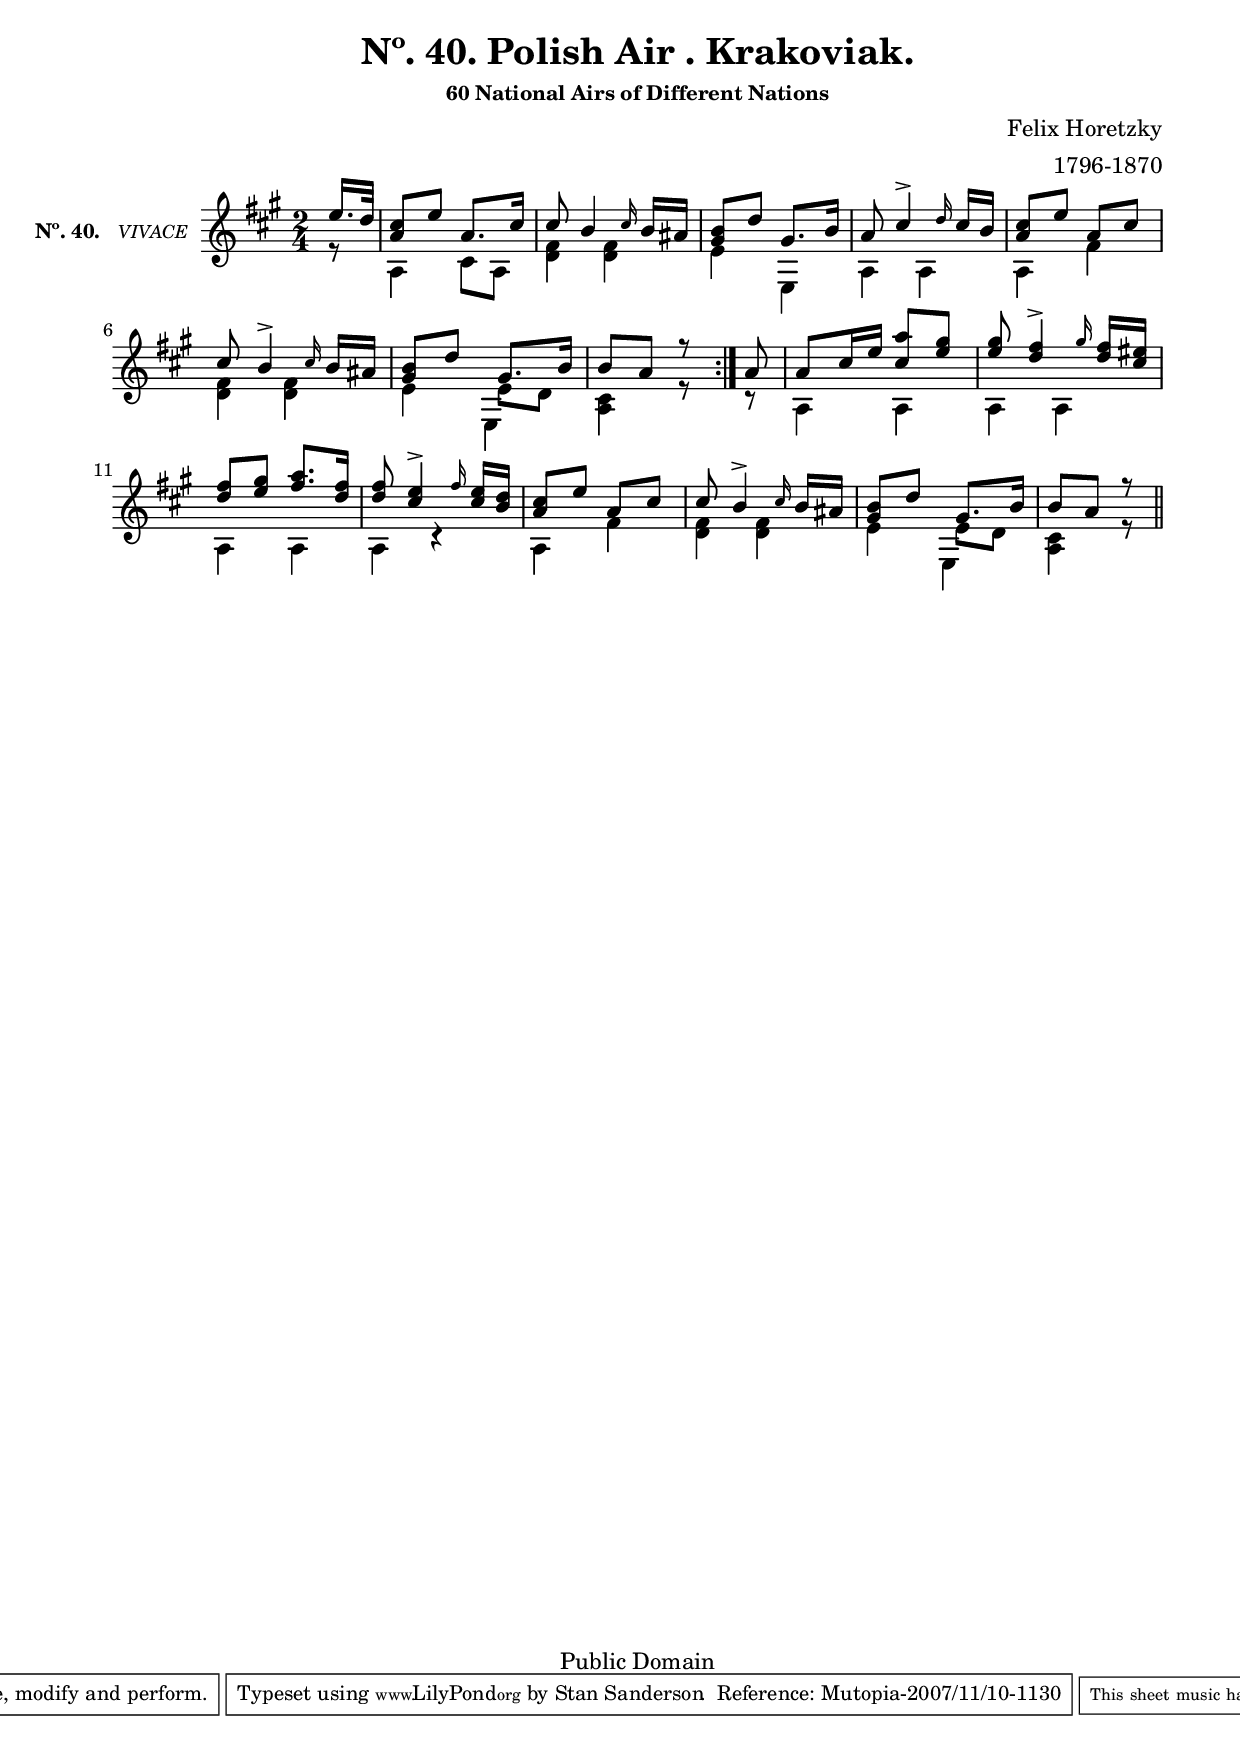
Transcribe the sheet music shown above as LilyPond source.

% Entered on Nov 9, 2007
\version "2.11.34"
%#(set-global-staff-size 17) 

\paper {
%	#(set-paper-size "a4")
%	#(set-paper-size "letter")
	left-margin = 0.75 \in
	line-width = 7.0 \in
	between-system-padding = #2.0
	between-system-space = #2.0
	ragged-last-bottom = ##t 
	ragged-bottom = ##f
}

\header {
	title = "Nº. 40. Polish Air . Krakoviak."
	subtitle = ""
	subsubtitle = "60 National Airs of Different Nations"
	composer = \markup{\column \right-align 
	{\line {Felix Horetzky} 1796-1870}}
	meter = ""
% MUTOPIA
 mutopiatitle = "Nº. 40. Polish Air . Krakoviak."
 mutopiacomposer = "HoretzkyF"
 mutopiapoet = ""
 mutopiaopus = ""
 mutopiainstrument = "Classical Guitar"
 date = "unk"
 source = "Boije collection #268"
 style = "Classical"
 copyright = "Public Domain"
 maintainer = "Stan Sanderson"
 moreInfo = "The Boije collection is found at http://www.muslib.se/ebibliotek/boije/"
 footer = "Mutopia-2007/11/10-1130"
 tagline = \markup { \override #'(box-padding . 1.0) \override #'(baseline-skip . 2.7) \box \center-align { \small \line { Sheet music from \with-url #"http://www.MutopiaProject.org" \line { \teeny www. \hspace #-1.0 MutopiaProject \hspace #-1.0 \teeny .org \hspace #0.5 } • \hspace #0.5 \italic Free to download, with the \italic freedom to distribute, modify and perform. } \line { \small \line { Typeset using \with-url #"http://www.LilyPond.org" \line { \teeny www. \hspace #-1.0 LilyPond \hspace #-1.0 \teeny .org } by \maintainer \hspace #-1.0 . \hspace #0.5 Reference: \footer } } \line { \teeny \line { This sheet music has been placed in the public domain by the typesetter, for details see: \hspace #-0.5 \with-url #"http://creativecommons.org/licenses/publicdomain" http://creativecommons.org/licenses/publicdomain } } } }
}

%%%%%%%%%%%%%%%%%%%%%%%%%%%%%%%%%%%%
%%
%% Source & comments
%%	
%%  	Felix Horetzky was born in Horyszów Ruski, Poland, January 1, 1796.
%%	Little is known about he came to the guitar. He traveled to Vienna
%%	to study under master guitarrist, Mauro Giuliani. He traveled
%%  	extensively in Europe as a concert performer and teacher. He wrote
%%  	between 100 and 150 pieces for the guitar. He died in Edinburgh
%%  	on October 6, 1870.
%%
%%	This piece is from #268, "60 National Airs of Different Nations",
%%	in the Boije collection and is in the public domain.
%%	
%%	<http://www.muslib.se/ebibliotek/boije/>
%%	Publisher: Chappell (London), no date given.
%%
%%	Carl Boije (1849-1923) was an amateur guitarist whose vast collection
%%	was donated to the State Library of Sweden after his death.
%%
%%	The dynamic markings for the most part follow the original score; obvious
%%	notation errors have been corrected.
%%
%%%%%%%%%%%%%%%%%%%%%%%%%%%%%%%%%%%%

\include "english.ly"

%%%% shortcuts

dol = \markup { \smaller\italic "dolce."}
cres = \markup{\smaller\italic"cresc:"}
cress = \markup{\tiny\smaller\italic"cresc:"}
espr = \markup{\smaller\italic"espres:"}
rit = \markup{\smaller\italic"ritard:"}
atem = \markup{\smaller\italic"a tempo:"}
smz = \markup{\smaller\italic"smorz:"} % smorzando
showTup = { \override TupletNumber #'transparent = ##f
		\override TupletBracket #'transparent = ##f }
hideTup = { \override TupletNumber #'transparent = ##t
		\override TupletBracket #'transparent = ##t }
seg = \markup {\smaller \smaller \musicglyph #"scripts.segno"}
cod = \markup {\smaller \vcenter "to" \hspace #0.7 \smaller \vcenter \musicglyph #"scripts.coda"}
toseg = \markup { \bold \vcenter "to" \hspace #0.7 \vcenter \smaller \musicglyph #"scripts.segno" }
fin = \markup {\smaller \smaller \bold \italic "Fine."}		
I = \once \override NoteColumn #'ignore-collision = ##t
sdu = \once \override Stem #'direction = #UP
sdd = \once \override Stem #'direction = #DOWN

%% End shortcuts


%%%%%%%%%%
%% Reminders
%
%    \once \override DynamicText #'extra-offset = #'(-3.75 . 5.5)
%    \once \override TextScript #'extra-offset = #'( 0.8 . -2.3 )
%    \once \override Stem #'length-fraction = #0.8
%    \once \override Beam #'positions = #'(-2.2 . -3.0)
%
%%%%%%%%%%

upper = \relative c''{
	\set Staff.instrumentName=\markup{ \center-align 
	{\smaller\bold "Nº. 40.  " \smaller\smaller\italic "VIVACE  " 
	}}
	\repeat volta 2 {
		\partial 8*1 e16. d32 |
		<cs a>8 e a,8. cs16 |
		cs8 b4 \grace cs16 b16 as |
		<b gs>8 d gs,8. b16 |
		a8 cs4-> \grace d16 cs16 b |
%% segno
		<cs a>8 e a, cs |
		cs b4-> \grace cs16 b16 as |
		<b gs>8 d <<{gs,8. b16}\\
		{\override Beam #'positions = #'(-3.4 . -4.0) e,8 d}>> |
		b'8 a r 
	}
	a |
	a[ cs16 e] <a cs,>8 <gs e> |
	<gs e>8 <fs d>4-> \grace gs16 <fs d>16 <es cs> |
	<fs d>8 <gs e> <a fs>8. <fs d>16 |
	<fs d>8 <e cs>4-> \grace fs16 <e cs>16 <d b> |
	<cs a>8 e a, cs |
	cs b4-> \grace cs16 b16 as |
	<b gs>8 d <<{gs,8. b16}\\
	{\override Beam #'positions = #'(-3.4 . -4.0) e,8 d}>> |
	b'8 a r 
}


lower = \relative c' { 
	\override Staff.NoteCollision 
	#'merge-differently-headed = ##t
	\set fingeringOrientations = #'(left)
	 \once \override DynamicText #'extra-offset = #'(-2.5 . 1.5)
	 \repeat volta 2 {
		 \partial 8*1 r8 |
		 a4 cs8 a |
		 <fs' d>4 <fs d> |
		 e e, |
		 a a |
%% segno
		a fs' |
		<fs d> <fs d> |
		e e, |
		<cs' a> r8
	 }
	 r |
	 a4 a |
	 a a|
	 a a |
	 a r |
	 a fs' |
	<fs d> <fs d> |
	e e, |
	<cs' a> r8
}

staffClassicalGuitar = \new Staff  {
		\time 2/4
		\key a \major
		\set Staff.connectArpeggios = ##t
		\set Staff.midiInstrument="acoustic guitar (nylon)"
		<<
			\new Voice = A { \voiceOne  \upper }
			\new Voice = C { \voiceFour  \lower }
		>>
		\bar "||"   %%  "|."
}

\score { 
		<<
			\staffClassicalGuitar
		>>
		}
		
\layout  {\context {
   \Staff
   \consists Span_arpeggio_engraver
 } }

\score {
	\unfoldRepeats
	\staffClassicalGuitar
	\midi {
		\context {
			\Score
			tempoWholesPerMinute = #(ly:make-moment 72 4)
		}
		\context {
			\Voice
			\remove "Dynamic_performer"
	    }
    }
}
